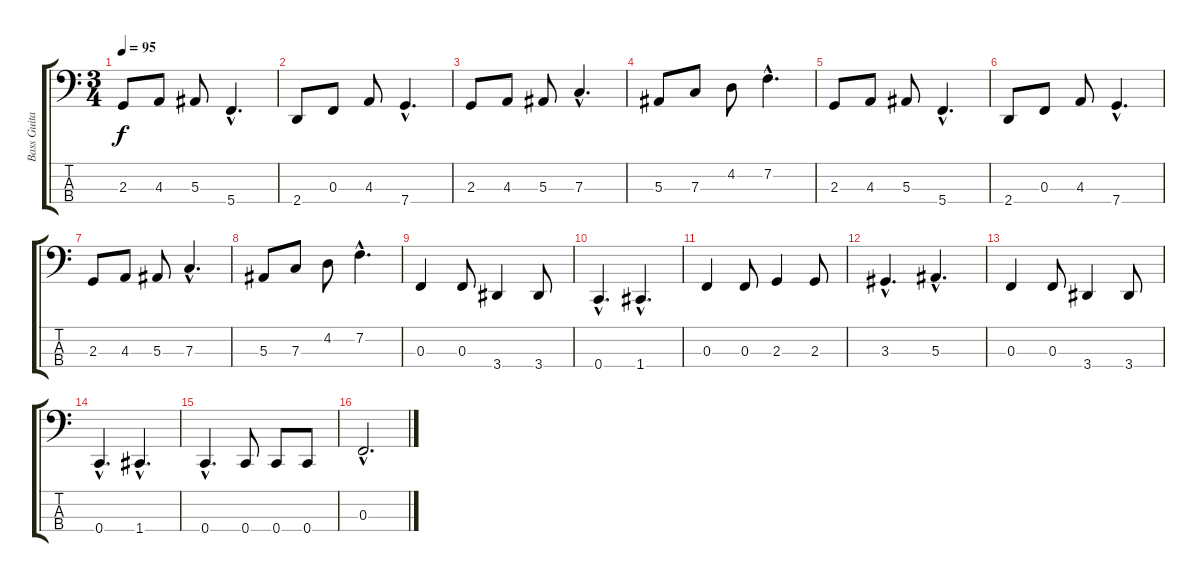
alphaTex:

\track ("Bass Guitar I" "Bass Guita") {instrument electricbassfinger}
\staff {score tabs}
\tuning (Eb2 Bb1 F1 C1) {hide}
\ts (3 4)
\tempo 95
\clef f4
\ks c
2.3.8{dy f} 4.3.8 5.3.8 5.4{hac}.4{d} |
2.4.8 0.3.8 4.3.8 7.4{hac}.4{d} |
2.3.8 4.3.8 5.3.8 7.3{hac}.4{d} |
5.3.8 7.3.8 4.2.8 7.2{hac}.4{d} |
2.3.8 4.3.8 5.3.8 5.4{hac}.4{d} |
2.4.8 0.3.8 4.3.8 7.4{hac}.4{d} |
2.3.8 4.3.8 5.3.8 7.3{hac}.4{d} |
5.3.8 7.3.8 4.2.8 7.2{hac}.4{d} |
0.3.4 0.3.8 3.4.4 3.4.8 |
0.4{hac}.4{d} 1.4{hac}.4{d} |
0.3.4 0.3.8 2.3.4 2.3.8 |
3.3{hac}.4{d} 5.3{hac}.4{d} |
0.3.4 0.3.8 3.4.4 3.4.8 |
0.4{hac}.4{d} 1.4{hac}.4{d} |
0.4{hac}.4{d} 0.4.8 0.4.8 0.4.8 |
0.3{hac}.2{d}
